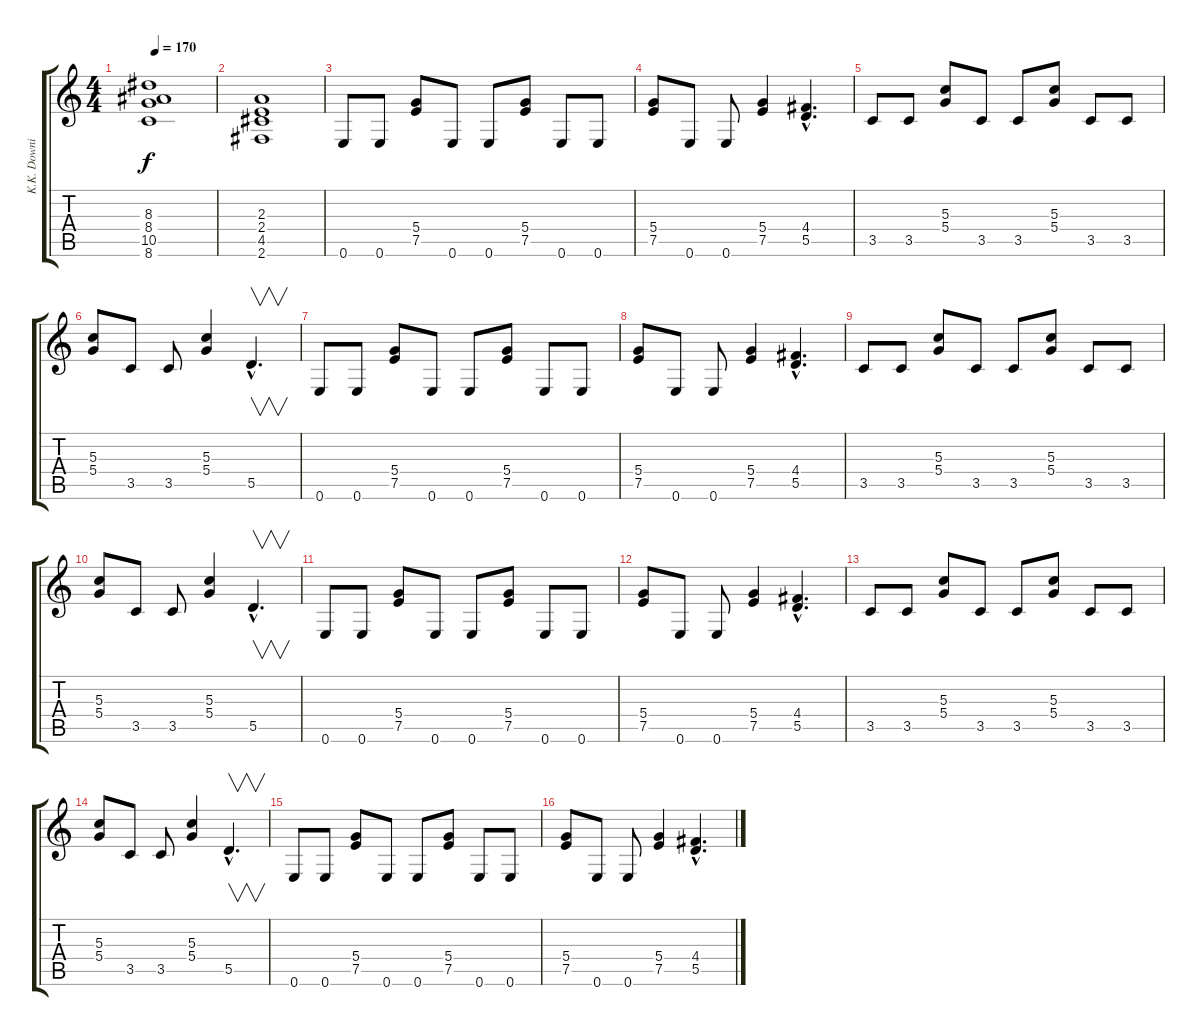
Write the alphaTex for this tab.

\track ("K.K. Downing" "K.K. Downi") {instrument distortionguitar}
\staff {score tabs}
\tuning (E4 B3 G3 D3 A2 E2) {hide}
\ts (4 4)
\tempo 170
\clef g2
\ks c
(8.3 8.4 10.5 8.6).1{dy f} |
(2.3 2.4 4.5 2.6).1 |
0.6.8 0.6.8 (5.4 7.5).8 0.6.8 0.6.8 (5.4 7.5).8 0.6.8 0.6.8 |
(5.4 7.5).8 0.6.8 0.6.8 (5.4 7.5).4 (4.4{hac} 5.5{hac}).4{d} |
3.5.8 3.5.8 (5.3 5.4).8 3.5.8 3.5.8 (5.3 5.4).8 3.5.8 3.5.8 |
(5.3 5.4).8 3.5.8 3.5.8 (5.3 5.4).4 5.5{hac}.4{v d} |
0.6.8 0.6.8 (5.4 7.5).8 0.6.8 0.6.8 (5.4 7.5).8 0.6.8 0.6.8 |
(5.4 7.5).8 0.6.8 0.6.8 (5.4 7.5).4 (4.4{hac} 5.5{hac}).4{d} |
3.5.8 3.5.8 (5.3 5.4).8 3.5.8 3.5.8 (5.3 5.4).8 3.5.8 3.5.8 |
(5.3 5.4).8 3.5.8 3.5.8 (5.3 5.4).4 5.5{hac}.4{v d} |
0.6.8 0.6.8 (5.4 7.5).8 0.6.8 0.6.8 (5.4 7.5).8 0.6.8 0.6.8 |
(5.4 7.5).8 0.6.8 0.6.8 (5.4 7.5).4 (4.4{hac} 5.5{hac}).4{d} |
3.5.8 3.5.8 (5.3 5.4).8 3.5.8 3.5.8 (5.3 5.4).8 3.5.8 3.5.8 |
(5.3 5.4).8 3.5.8 3.5.8 (5.3 5.4).4 5.5{hac}.4{v d} |
0.6.8 0.6.8 (5.4 7.5).8 0.6.8 0.6.8 (5.4 7.5).8 0.6.8 0.6.8 |
(5.4 7.5).8 0.6.8 0.6.8 (5.4 7.5).4 (4.4{hac} 5.5{hac}).4{d}
